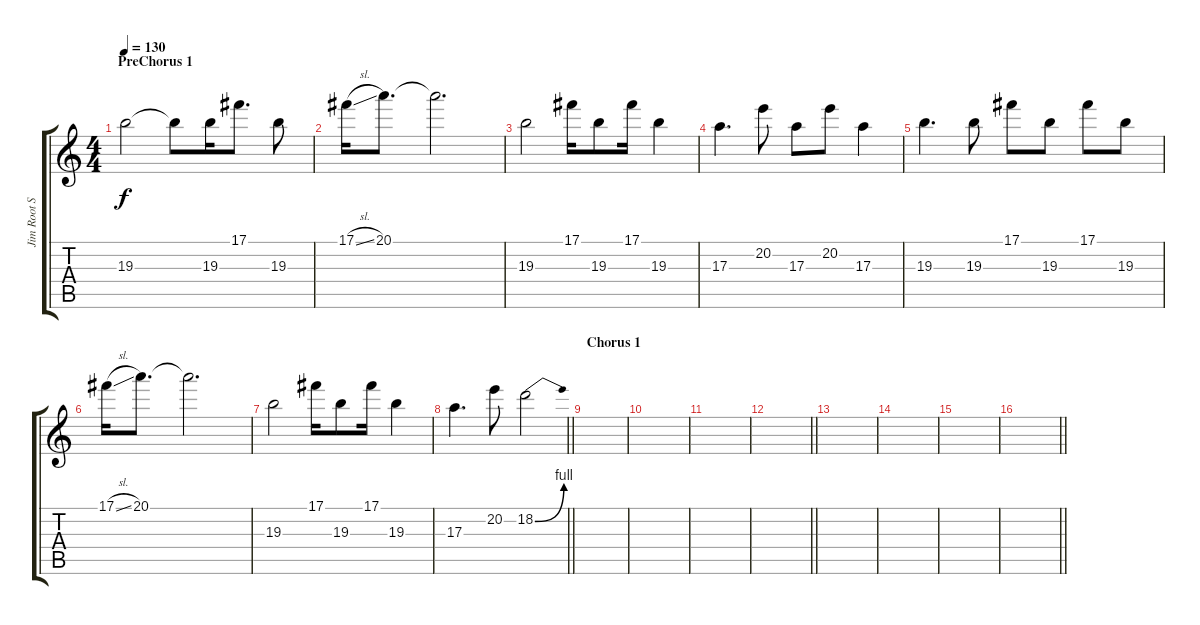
\track ("Jim Root Solo" "Jim Root S") {instrument distortionguitar}
\staff {score tabs}
\tuning (Db4 Ab3 E3 B2 Gb2 B1) {hide}
\ts (4 4)
\section ("" "PreChorus 1")
\tempo 130
\clef g2
\ks c
19.3.2{dy f volume 11} 19.3{t}.8 19.3.16 17.1.8{d} 19.3.8 |
17.1{sl}.16 20.1.8{d} 20.1{t}.2{d} |
19.3.2 17.1.16 19.3.8 17.1.16 19.3.4 |
17.3.4{d} 20.2.8 17.3.8 20.2.8 17.3.4 |
19.3.4{d} 19.3.8 17.1.8 19.3.8 17.1.8 19.3.8 |
17.1{sl}.16 20.1.8{d} 20.1{t}.2{d} |
19.3.2 17.1.16 19.3.8 17.1.16 19.3.4 |
\barLineRight lightlight
17.3.4{d} 20.2.8 18.2{be (bend 0 0 60 4)}.2 |
\section ("" "Chorus 1")
|
|
|
\barLineRight lightlight
|
|
|
|
\barLineRight lightlight
